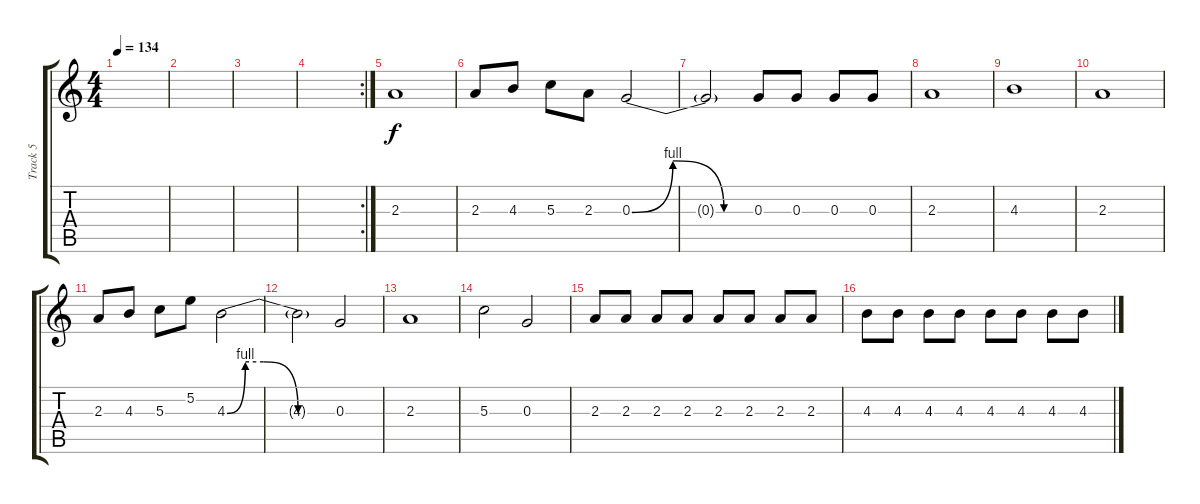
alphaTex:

\track ("Track 5" "Track 5") {instrument distortionguitar}
\staff {score tabs}
\tuning (E4 B3 G3 D3 A2 E2) {hide}
\ts (4 4)
\tempo 134
\clef g2
\ks c
|
|
|
\rc 2
|
2.3.1 |
2.3.8 4.3.8 5.3.8 2.3.8 0.3{be (custom 0 0 20 4 45 0 60 0)}.2 |
0.3{t}.2 0.3.8 0.3.8 0.3.8 0.3.8 |
2.3.1 |
4.3.1 |
2.3.1 |
2.3.8 4.3.8 5.3.8 5.2.8 4.3{be (custom 0 0 10 4 20 4 39 0 60 0)}.2 |
4.3{t}.2 0.3.2 |
2.3.1 |
5.3.2 0.3.2 |
2.3.8 2.3.8 2.3.8 2.3.8 2.3.8 2.3.8 2.3.8 2.3.8 |
4.3.8 4.3.8 4.3.8 4.3.8 4.3.8 4.3.8 4.3.8 4.3.8
